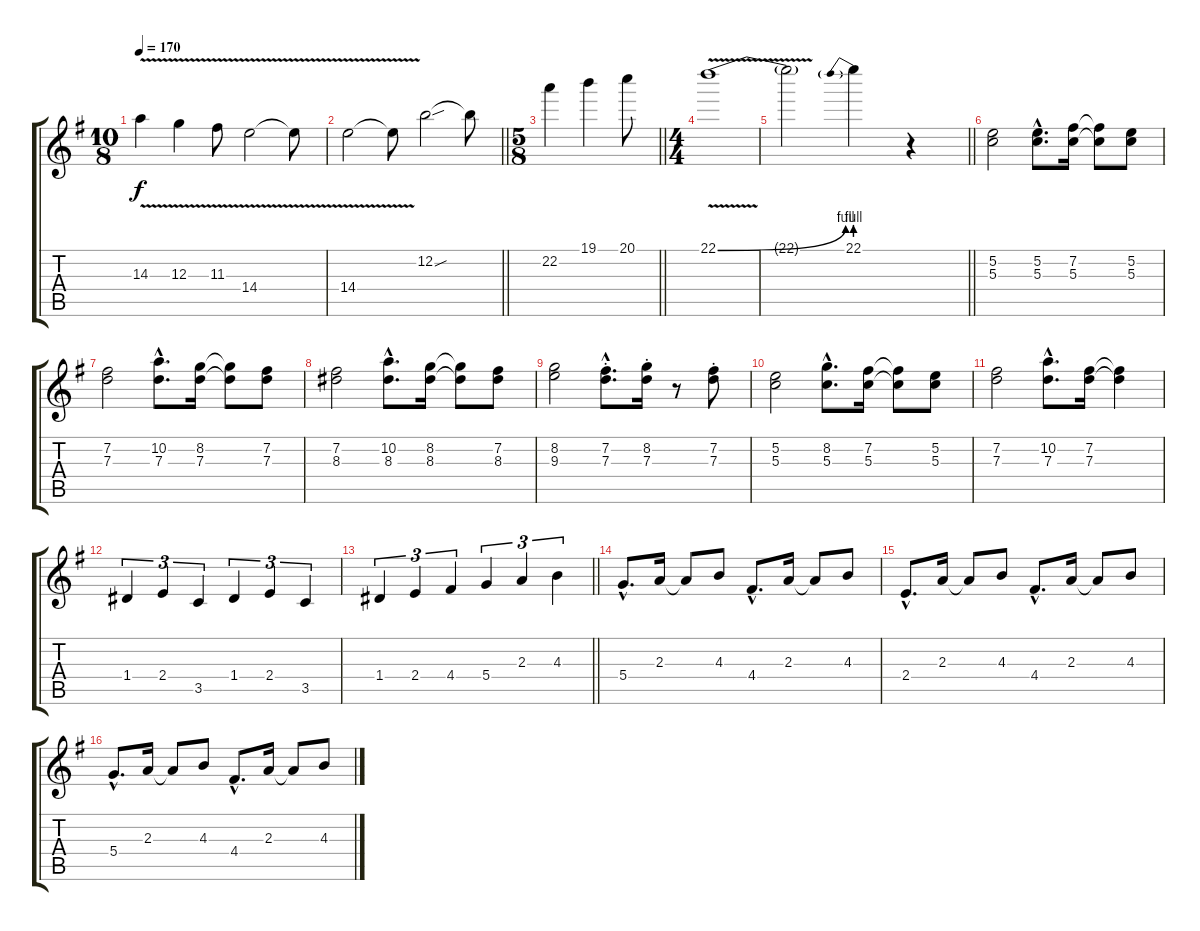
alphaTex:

\track "" {instrument distortionguitar}
\staff {score tabs}
\tuning (E4 B3 G3 D3 A2 E2) {hide}
\ts (10 8)
\tempo 170
\clef g2
\ks g
14.3{v}.4{dy f} 12.3{v}.4 11.3{v}.8 14.4{v}.2 14.4{t}.8 |
\barLineRight lightlight
14.4{v}.2 14.4{t}.8 12.2{sou}.2 12.2{t}.8 |
\ts (5 8)
\barLineRight lightlight
22.2.4 19.1.4 20.1.8 |
\ts (4 4)
22.1{be (bend 0 0 60 4) v}.1 |
\barLineRight lightlight
22.1{t}.2 22.1{be (prebend 0 4 60 4)}.4 r.4 |
(5.2 5.3).2 (5.2{hac} 5.3{hac}).8{d} (7.2 5.3).16 (7.2{t} 5.3{t}).8 (5.2 5.3).8 |
(7.2 7.3).2 (10.2{hac} 7.3{hac}).8{d} (8.2 7.3).16 (8.2{t} 7.3{t}).8 (7.2 7.3).8 |
(7.2 8.3).2 (10.2{hac} 8.3{hac}).8{d} (8.2 8.3).16 (8.2{t} 8.3{t}).8 (7.2 8.3).8 |
(8.2 9.3).2 (7.2{hac st} 7.3{hac st}).8{d} (8.2{st} 7.3{st}).16 r.8 (7.2{st} 7.3{st}).8 |
(5.2 5.3).2 (8.2{hac} 5.3{hac}).8{d} (7.2 5.3).16 (7.2{t} 5.3{t}).8 (5.2 5.3).8 |
(7.2 7.3).2 (10.2{hac} 7.3{hac}).8{d} (7.2 7.3).16 (7.2{t} 7.3{t}).4 |
1.4.4{tu (3 2)} 2.4.4{tu (3 2)} 3.5.4{tu (3 2)} 1.4.4{tu (3 2)} 2.4.4{tu (3 2)} 3.5.4{tu (3 2)} |
\barLineRight lightlight
1.4.4{tu (3 2)} 2.4.4{tu (3 2)} 4.4.4{tu (3 2)} 5.4.4{tu (3 2)} 2.3.4{tu (3 2)} 4.3.4{tu (3 2)} |
5.4{hac}.8{d} 2.3.16 2.3{t}.8 4.3.8 4.4{hac}.8{d} 2.3.16 2.3{t}.8 4.3.8 |
2.4{hac}.8{d} 2.3.16 2.3{t}.8 4.3.8 4.4{hac}.8{d} 2.3.16 2.3{t}.8 4.3.8 |
5.4{hac}.8{d} 2.3.16 2.3{t}.8 4.3.8 4.4{hac}.8{d} 2.3.16 2.3{t}.8 4.3.8
